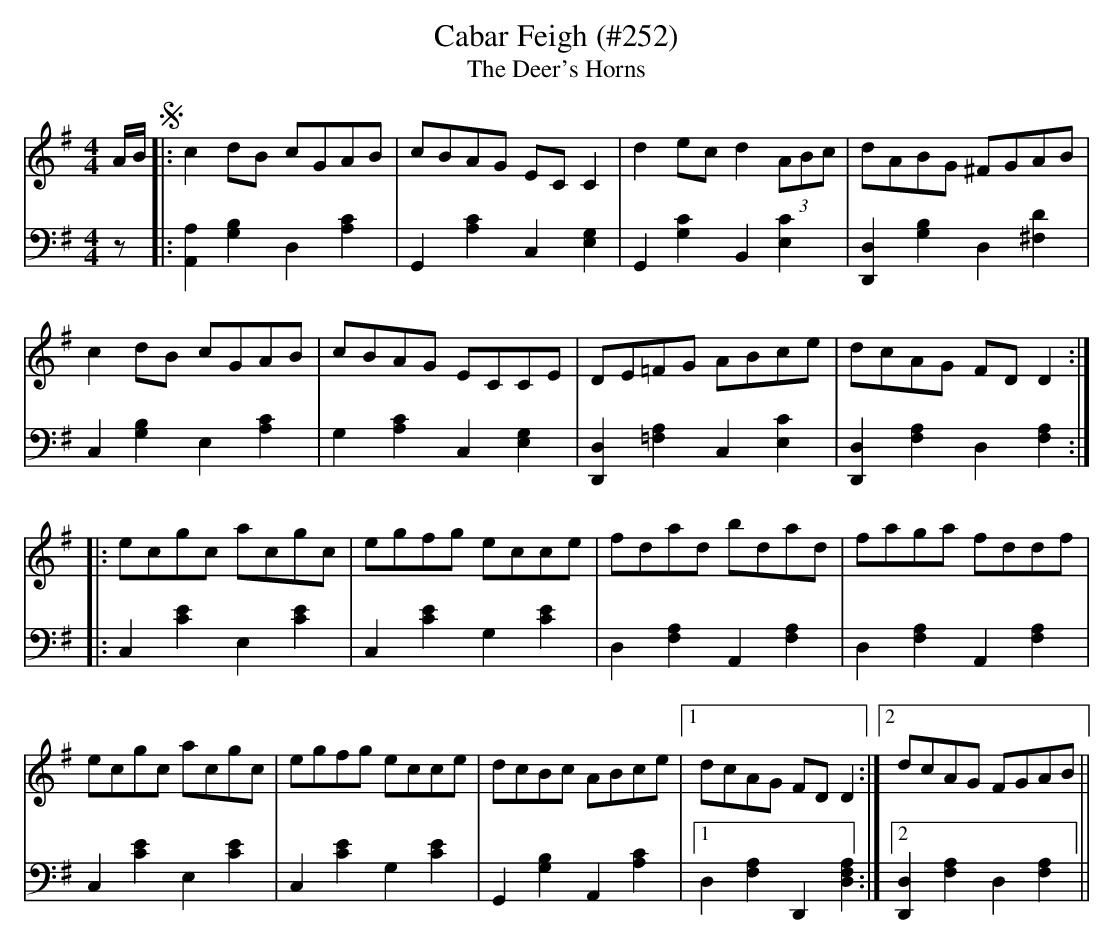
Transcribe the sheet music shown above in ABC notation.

X:1
T: Cabar Feigh (#252)
T: Deer's Horns, The
M:4/4
L:1/8
K:G
V: 1
A/2B/2 !segno!|:\
c2dB cGAB | cBAG ECC2 | d2ec d2 (3ABc | dABG ^FGAB |
c2dB cGAB | cBAG ECCE | DE=FG ABce | dcAG FD D2 :|
|: ecgc\
acgc | egfg ecce | fdad bdad | faga fddf |
ecgc acgc | egfg ecce | dcBc ABce |1 dcAG FDD2 :|2 dcAG FGAB ||
V: 2 clef=bass middle=d
z |:\
[a2A2][b2g2] d2[c'2a2] | G2[c'2a2] c2[g2e2] |\
G2[c'2g2] B2[c'2e2] | [d2D2][b2g2] d2[d'2^f2] |\
c2[b2g2] e2[c'2a2] |
g2[c'2a2] c2[g2e2] |\
[d2D2][a2=f2] c2[c'2e2] | [d2D2][a2f2] d2[a2f2] :|\
|:\
c2[e'2c'2] e2[e'2c'2] | c2[e'2c'2] g2[e'2c'2] |\
d2[a2f2] A2[a2f2] |
d2[a2f2] A2[a2f2] | c2[e'2c'2] e2 [e'2c'2] |\
c2[e'2c'2] g2[e'2c'2] | G2[b2g2] A2[c'2a2] |\
[1 d2[a2f2] D2[a2f2d2] :|[2 [d2D2][a2f2] d2[a2f2] ||
